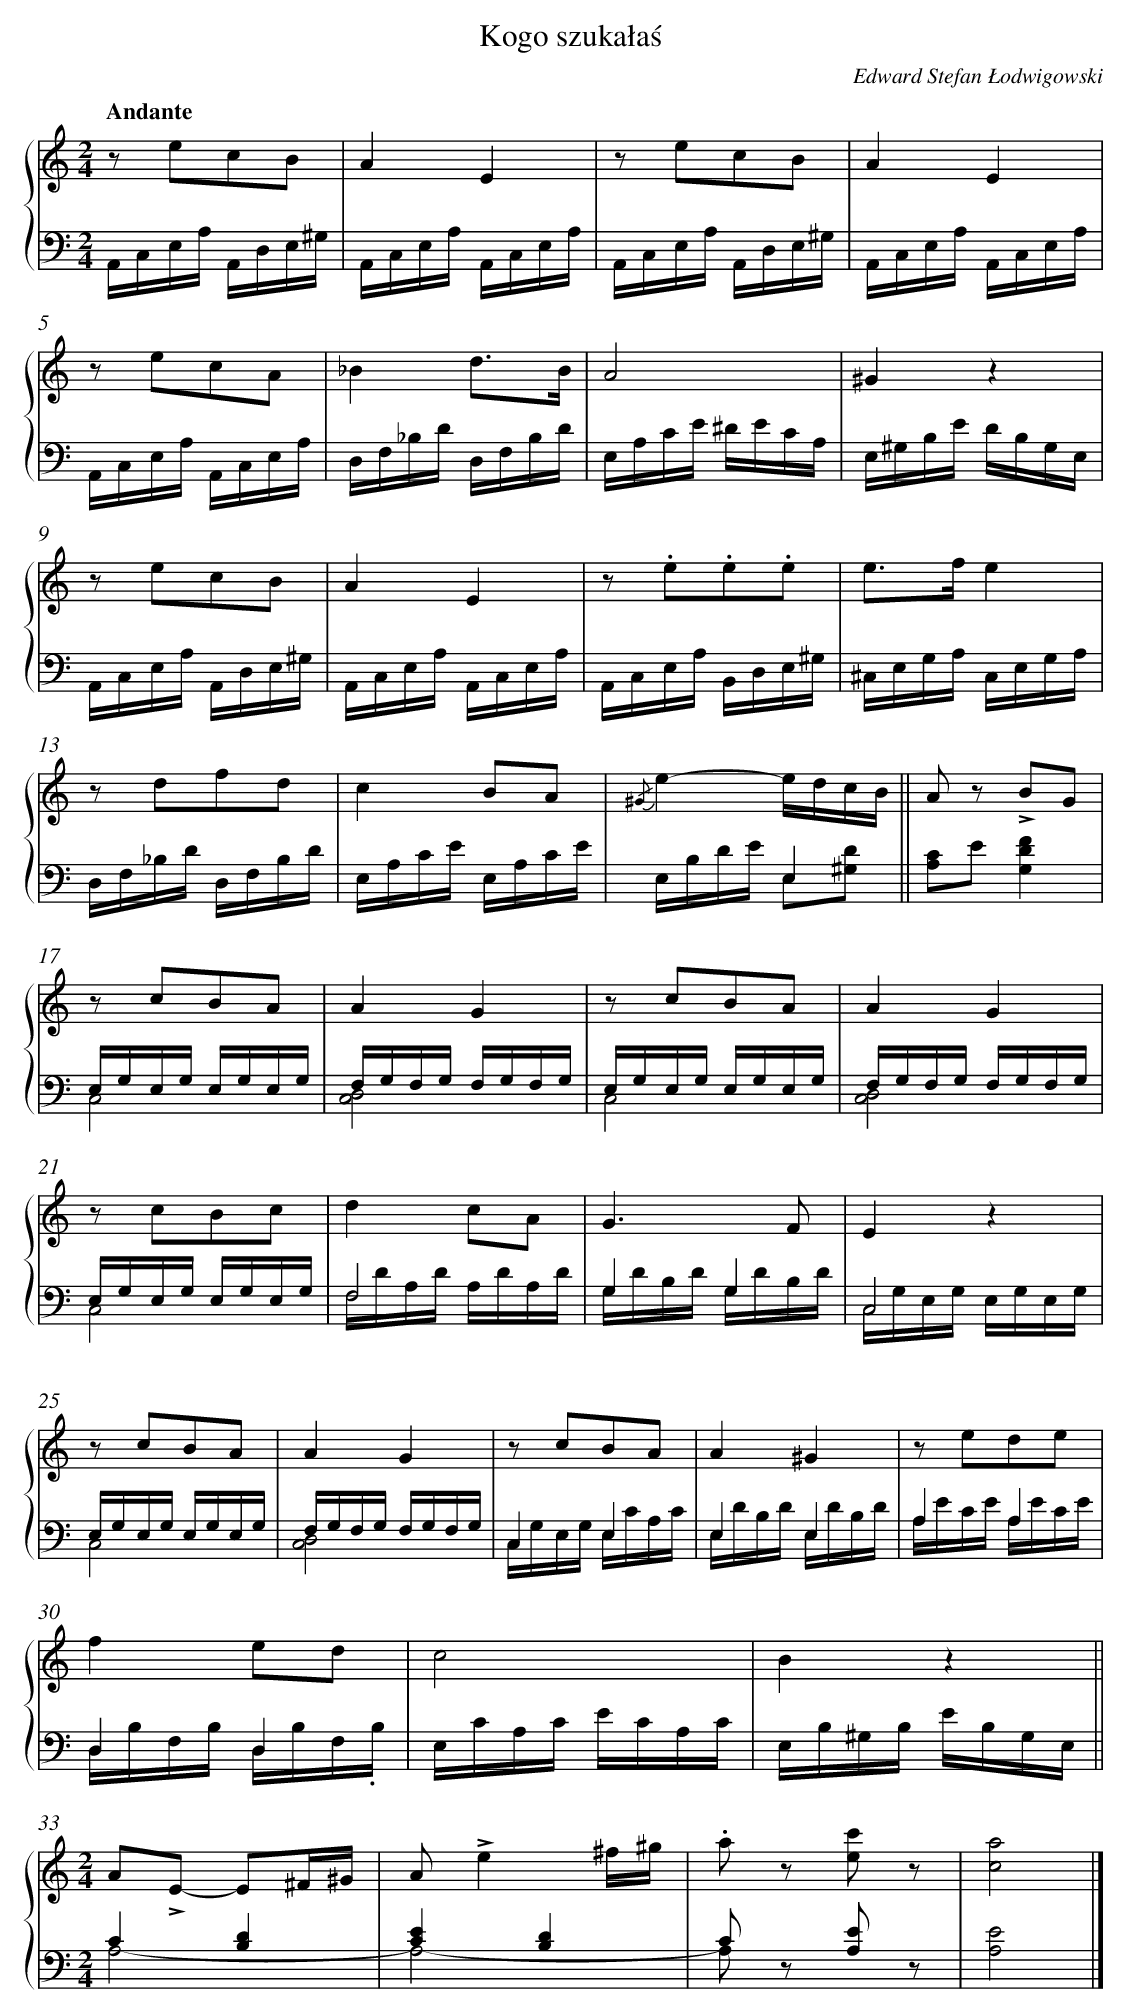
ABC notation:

X:1
T: Kogo szukałaś
C: Edward Stefan Łodwigowski
L: 1/16
M: 2/4
Q: "Andante"
%%staves {1 2}
V: 1 clef=treble
V: 2 clef=bass
K: C
[V:1] z2 e2c2B2 |
[V:2] A,,C,E,A, A,,D,E,^G, |
[V:1] A4E4 |
[V:2] A,,C,E,A, A,,C,E,A, |
[V:1] z2 e2c2B2 |
[V:2] A,,C,E,A, A,,D,E,^G, |
[V:1] A4E4 |
[V:2] A,,C,E,A, A,,C,E,A, |
[V:1] z2 e2c2A2 |
[V:2] A,,C,E,A, A,,C,E,A, |
[V:1] _B4d3B |
[V:2] D,F,_B,D D,F,B,D |
[V:1] A8 |
[V:2] E,A,CE ^DECA, |
[V:1] ^G4z4 |
[V:2] E,^G,B,E DB,G,E, |
[V:1] z2 e2c2B2 |
[V:2] A,,C,E,A, A,,D,E,^G, |
[V:1] A4E4 |
[V:2] A,,C,E,A, A,,C,E,A, |
[V:1] z2 .e2.e2.e2 |
[V:2] A,,C,E,A, B,,D,E,^G, |
[V:1] e2>f2e4 |
[V:2] ^C,E,G,A, C,E,G,A, |
[V:1] z2 d2f2d2 |
[V:2] D,F,_B,D D,F,B,D |
[V:1] c4B2A2 |
[V:2] E,A,CE E,A,CE |
[V:1] {/^G}e4-edcB ||
[V:2] x4E,4 & E,B,DE E,2[D2^G,2] ||
[V:1] A2 z2 !accent!B2G2 |
[V:2] [C2A,2]E2[F4D4G,4] |
[V:1] z2 c2B2A2 |
[V:2] E,G,E,G, E,G,E,G, & C,8 |
[V:1] A4G4 |
[V:2] F,G,F,G, F,G,F,G, & [D,8C,8] |
[V:1] z2 c2B2A2 |
[V:2] E,G,E,G, E,G,E,G, & C,8 |
[V:1] A4G4 |
[V:2] F,G,F,G, F,G,F,G, & [D,8C,8] |
[V:1] z2 c2B2c2 |
[V:2] E,G,E,G, E,G,E,G, & C,8 |
[V:1] d4c2A2 |
[V:2] F,8 & F,DA,D A,DA,D |
[V:1] G6F2 |
[V:2] G,4G,4 & G,DB,D G,DB,D |
[V:1] E4z4 |
[V:2] C,8 & C,G,E,G, E,G,E,G, |
[V:1] z2 c2B2A2 |
[V:2] E,G,E,G, E,G,E,G, & C,8 |
[V:1] A4G4 |
[V:2] F,G,F,G, F,G,F,G, & [D,8C,8] |
[V:1] z2 c2B2A2 |
[V:2] C,4E,4 & C,G,E,G, E,CA,C |
[V:1] A4^G4 |
[V:2] E,4E,4 & E,DB,D E,DB,D |
[V:1] z2 e2d2e2 |
[V:2] A,4A,4 & A,ECE A,ECE |
[V:1] f4e2d2 |
[V:2] D,4D,4 & D,B,F,B, D,B,F,.B, |
[V:1] c8 |
[V:2] E,CA,C ECA,C |
[V:1] B4z4 ||
[V:2] E,B,^G,B, EB,G,E, ||
[V:1] [M:2/4]A2!accent!E2- E2^F^G |
[V:2] [M:2/4]C4[D4B,4] & A,8- |
[V:1] A2!accent!e4^f^g |
[V:2] [E4C4][D4B,4] & A,8- |
[V:1] .a2 z2 [c'2e2] z2 |
[V:2] C2 z2 [E2A,2] z2 & A,2 x2x4 |
[V:1] [a8c8] |]
[V:2] [E8A,8] |]
